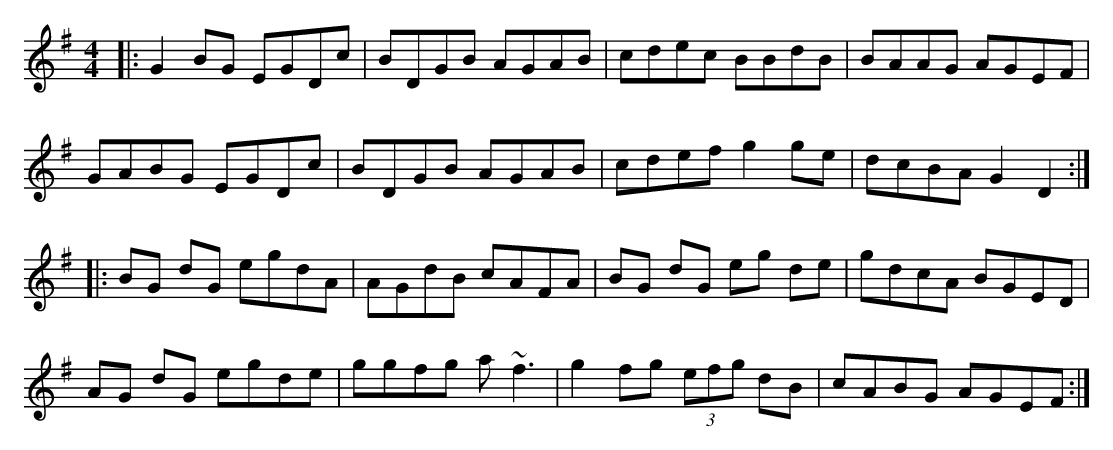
X:1
M:4/4
K:G
|:G2BG EGDc|BDGB AGAB|cdec BBdB|BAAG AGEF|
GABG EGDc|BDGB AGAB|cdef g2ge|dcBA G2D2:|
|:BG dG egdA|AGdB cAFA|BG dG eg de|gdcA BGED|
AG dG egde|ggfg a~f3|g2fg (3efg dB|cABG AGEF:|
